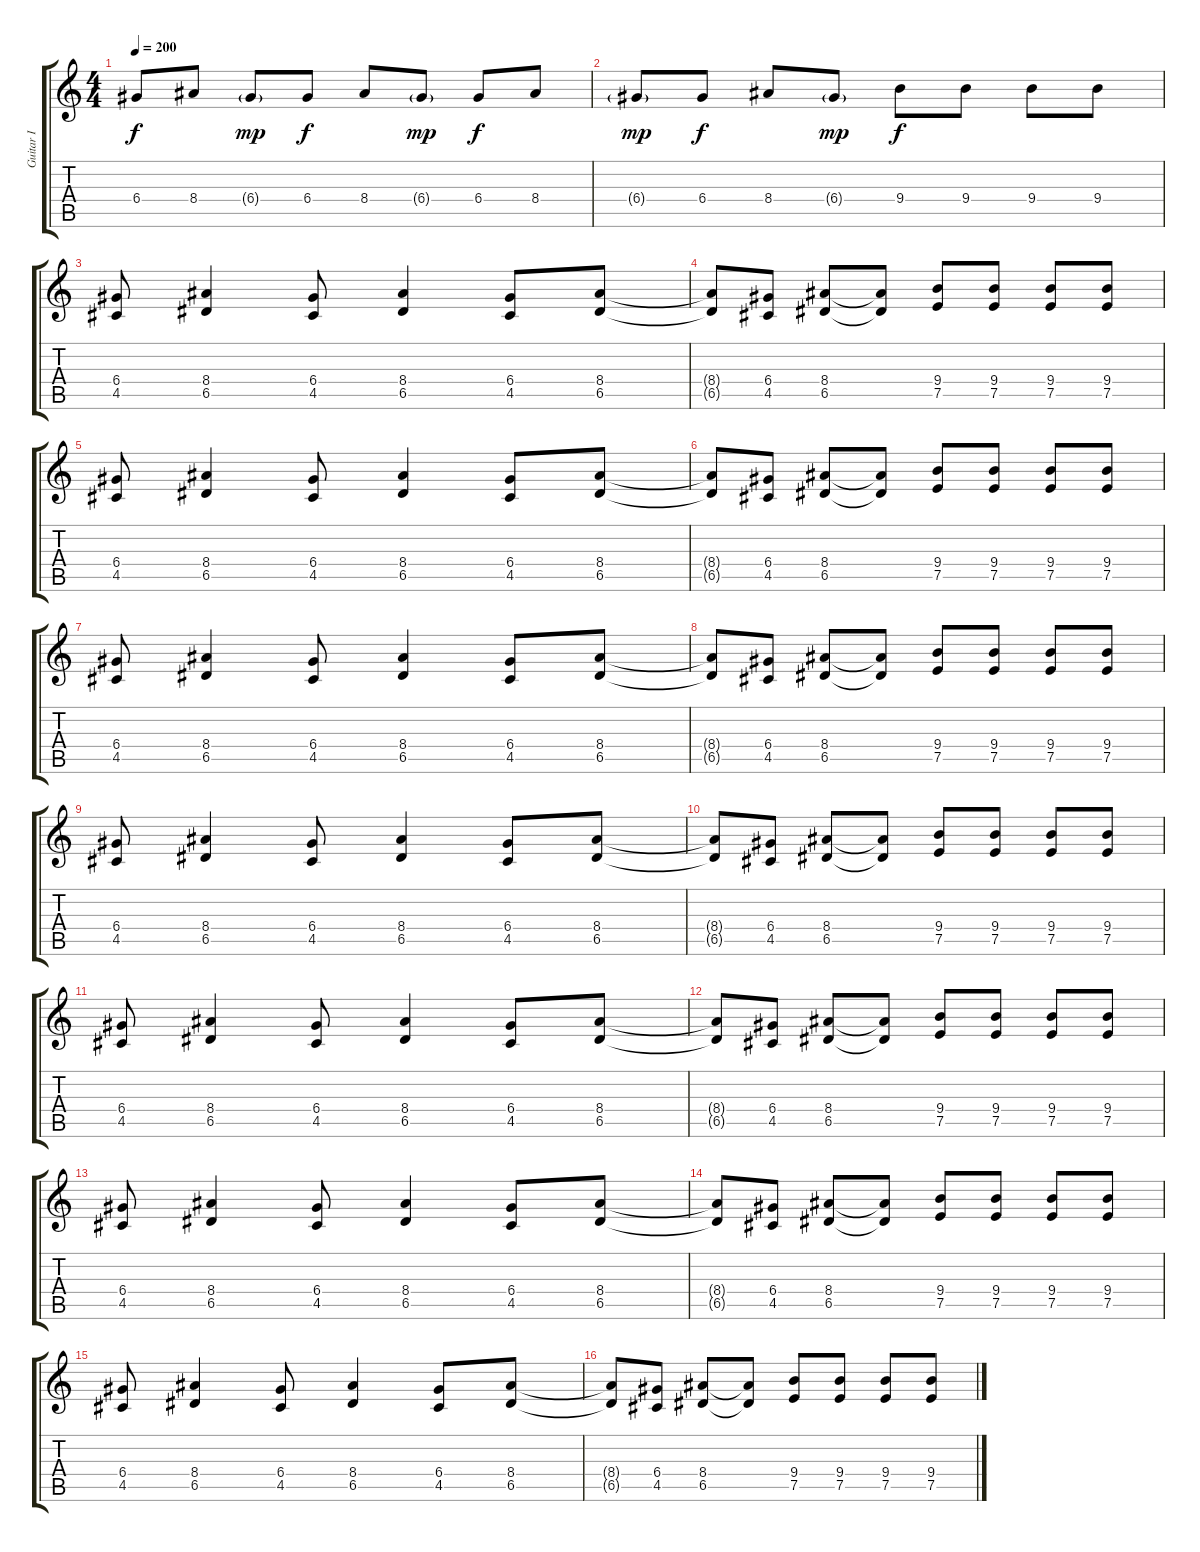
\track ("Guitar I" "Guitar I") {instrument overdrivenguitar}
\staff {score tabs}
\tuning (E4 B3 G3 D3 A2 E2) {hide}
\ts (4 4)
\tempo 200
\clef g2
\ks c
6.4.8{dy f volume 9} 8.4.8 6.4{g}.8{dy mp} 6.4.8{dy f} 8.4.8 6.4{g}.8{dy mp} 6.4.8{dy f} 8.4.8 |
6.4{g}.8{dy mp} 6.4.8{dy f} 8.4.8 6.4{g}.8{dy mp} 9.4.8{dy f} 9.4.8 9.4.8 9.4.8 |
(6.4 4.5).8 (8.4 6.5).4 (6.4 4.5).8 (8.4 6.5).4 (6.4 4.5).8 (8.4 6.5).8 |
(8.4{t} 6.5{t}).8 (6.4 4.5).8 (8.4 6.5).8 (8.4{t} 6.5{t}).8 (9.4 7.5).8 (9.4 7.5).8 (9.4 7.5).8 (9.4 7.5).8 |
(6.4 4.5).8 (8.4 6.5).4 (6.4 4.5).8 (8.4 6.5).4 (6.4 4.5).8 (8.4 6.5).8 |
(8.4{t} 6.5{t}).8 (6.4 4.5).8 (8.4 6.5).8 (8.4{t} 6.5{t}).8 (9.4 7.5).8 (9.4 7.5).8 (9.4 7.5).8 (9.4 7.5).8 |
(6.4 4.5).8 (8.4 6.5).4 (6.4 4.5).8 (8.4 6.5).4 (6.4 4.5).8 (8.4 6.5).8 |
(8.4{t} 6.5{t}).8 (6.4 4.5).8 (8.4 6.5).8 (8.4{t} 6.5{t}).8 (9.4 7.5).8 (9.4 7.5).8 (9.4 7.5).8 (9.4 7.5).8 |
(6.4 4.5).8 (8.4 6.5).4 (6.4 4.5).8 (8.4 6.5).4 (6.4 4.5).8 (8.4 6.5).8 |
(8.4{t} 6.5{t}).8 (6.4 4.5).8 (8.4 6.5).8 (8.4{t} 6.5{t}).8 (9.4 7.5).8 (9.4 7.5).8 (9.4 7.5).8 (9.4 7.5).8 |
(6.4 4.5).8 (8.4 6.5).4 (6.4 4.5).8 (8.4 6.5).4 (6.4 4.5).8 (8.4 6.5).8 |
(8.4{t} 6.5{t}).8 (6.4 4.5).8 (8.4 6.5).8 (8.4{t} 6.5{t}).8 (9.4 7.5).8 (9.4 7.5).8 (9.4 7.5).8 (9.4 7.5).8 |
(6.4 4.5).8 (8.4 6.5).4 (6.4 4.5).8 (8.4 6.5).4 (6.4 4.5).8 (8.4 6.5).8 |
(8.4{t} 6.5{t}).8 (6.4 4.5).8 (8.4 6.5).8 (8.4{t} 6.5{t}).8 (9.4 7.5).8 (9.4 7.5).8 (9.4 7.5).8 (9.4 7.5).8 |
(6.4 4.5).8 (8.4 6.5).4 (6.4 4.5).8 (8.4 6.5).4 (6.4 4.5).8 (8.4 6.5).8 |
(8.4{t} 6.5{t}).8 (6.4 4.5).8 (8.4 6.5).8 (8.4{t} 6.5{t}).8 (9.4 7.5).8 (9.4 7.5).8 (9.4 7.5).8 (9.4 7.5).8
